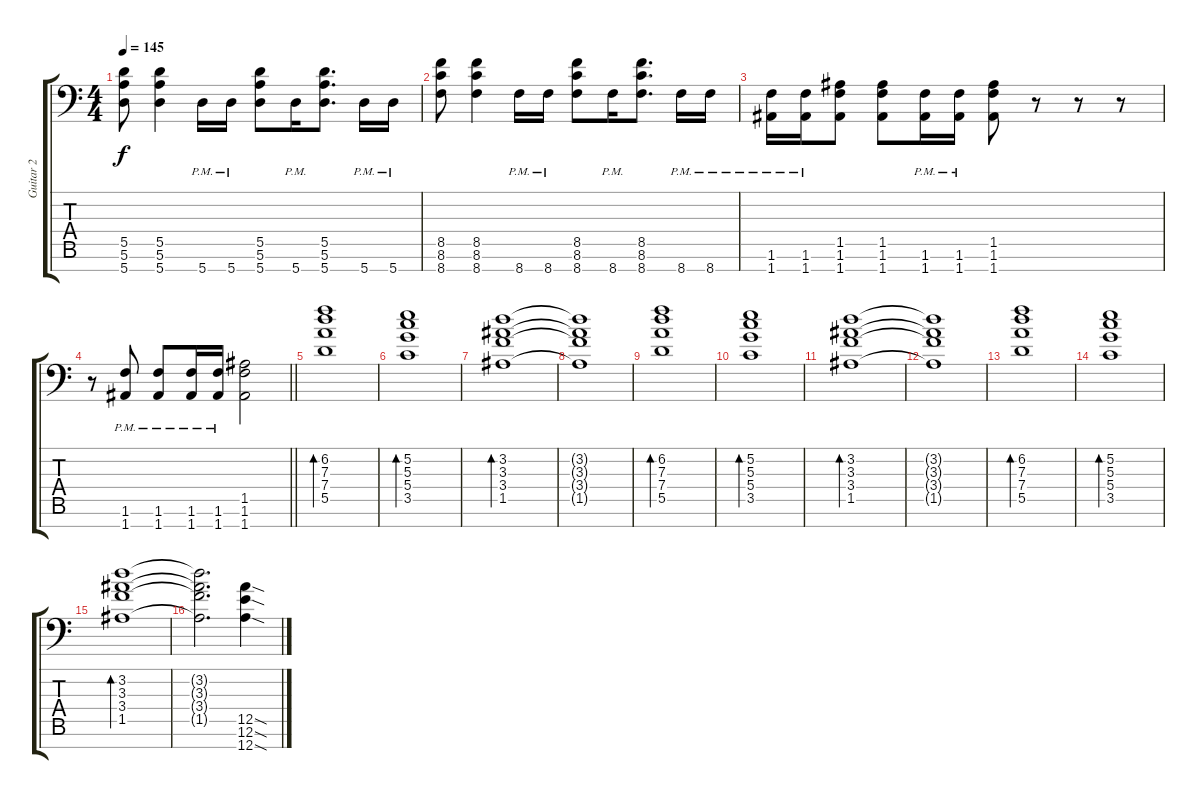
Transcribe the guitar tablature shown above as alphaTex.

\track ("Guitar 2" "Guitar 2") {instrument overdrivenguitar}
\staff {score tabs}
\tuning (E4 B3 G3 D3 A2 E2 A1) {hide}
\ts (4 4)
\tempo 145
\clef f4
\ks c
(5.5 5.6 5.7).8{dy f} (5.5 5.6 5.7).4 5.7{pm}.16 5.7{pm}.16 (5.5 5.6 5.7).8 5.7{pm}.16 (5.5 5.6 5.7).8{d} 5.7{pm}.16 5.7{pm}.16 |
(8.5 8.6 8.7).8 (8.5 8.6 8.7).4 8.7{pm}.16 8.7{pm}.16 (8.5 8.6 8.7).8 8.7{pm}.16 (8.5 8.6 8.7).8{d} 8.7{pm}.16 8.7{pm}.16 |
(1.6{pm} 1.7{pm}).16 (1.6{pm} 1.7{pm}).16 (1.5 1.6 1.7).8 (1.5 1.6 1.7).8 (1.6{pm} 1.7{pm}).16 (1.6{pm} 1.7{pm}).16 (1.5 1.6 1.7).8 r.8 r.8 r.8 |
\barLineRight lightlight
r.8 (1.6{pm} 1.7{pm}).8 (1.6{pm} 1.7{pm}).8 (1.6{pm} 1.7{pm}).16 (1.6{pm} 1.7{pm}).16 (1.5 1.6 1.7).2 |
\section ("" "")
(6.2 7.3 7.4 5.5).1{bd 240 volume 12 balance 8 instrument electricguitarclean} |
(5.2 5.3 5.4 3.5).1{bd 240} |
(3.2 3.3 3.4 1.5).1{bd 240} |
(3.2{t} 3.3{t} 3.4{t} 1.5{t}).1 |
(6.2 7.3 7.4 5.5).1{bd 240} |
(5.2 5.3 5.4 3.5).1{bd 240} |
(3.2 3.3 3.4 1.5).1{bd 240} |
(3.2{t} 3.3{t} 3.4{t} 1.5{t}).1 |
(6.2 7.3 7.4 5.5).1{bd 240} |
(5.2 5.3 5.4 3.5).1{bd 240} |
(3.2 3.3 3.4 1.5).1{bd 240} |
(3.2{t} 3.3{t} 3.4{t} 1.5{t}).2{d} (12.5{sod} 12.6{sod} 12.7{sod}).4{volume 14 balance 13 instrument overdrivenguitar}
